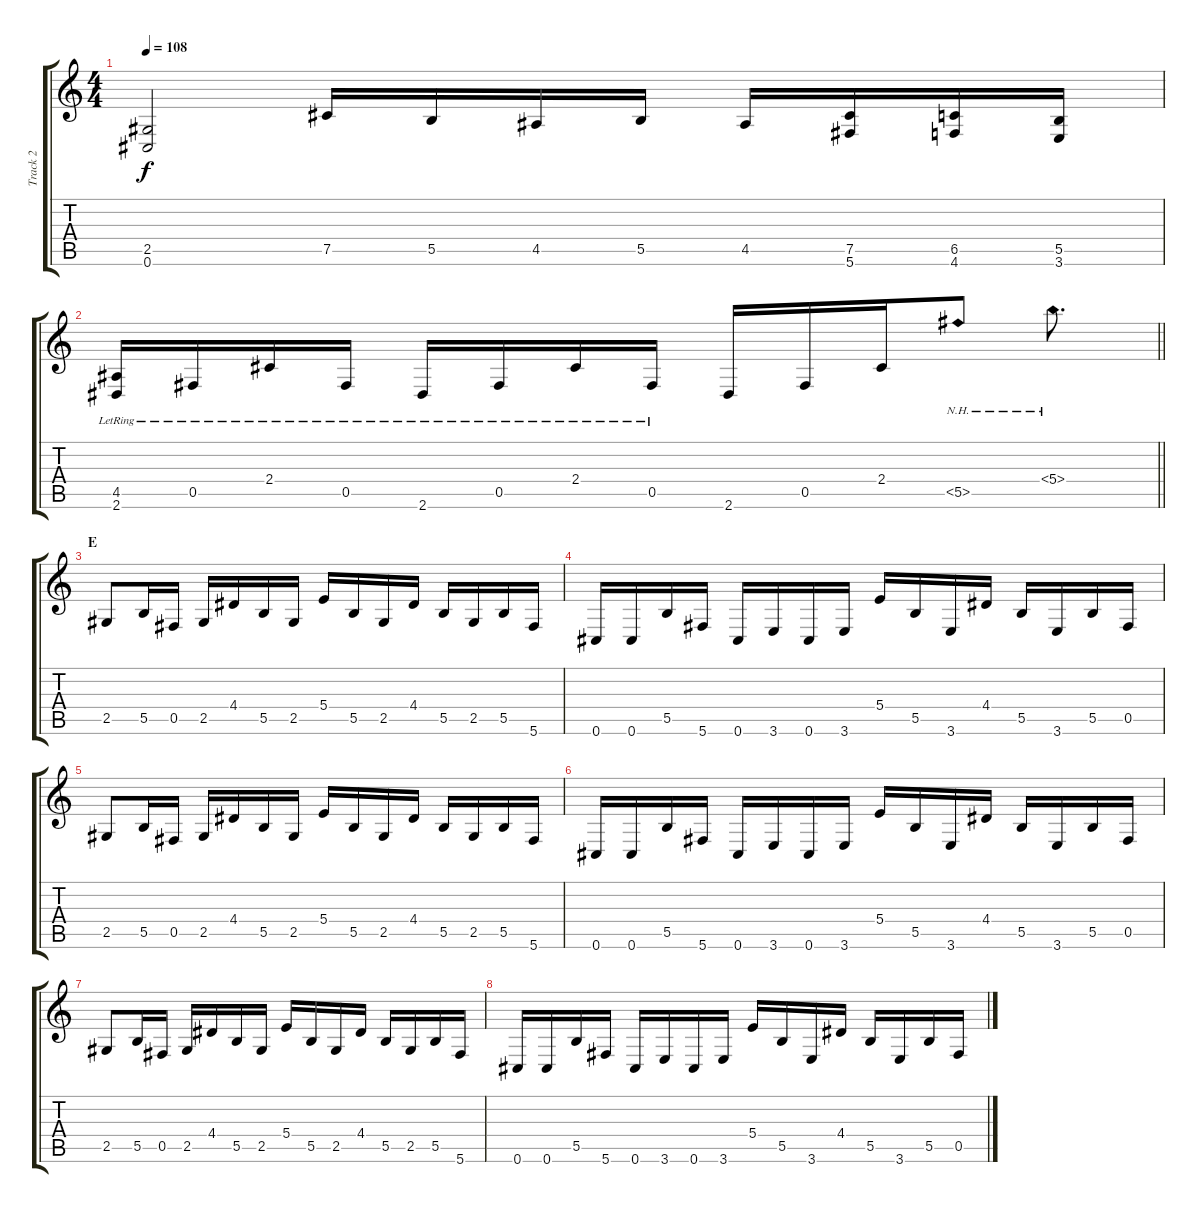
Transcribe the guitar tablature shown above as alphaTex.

\track ("Track 2" "Track 2") {instrument distortionguitar}
\staff {score tabs}
\tuning (Db4 Ab3 E3 B2 Gb2 Db2) {hide}
\ts (4 4)
\tempo 108
\clef g2
\ks c
(2.5 0.6).2{dy f} 7.5.16 5.5.16 4.5.16 5.5.16 4.5.16 (7.5 5.6).16 (6.5 4.6).16 (5.5 3.6).16 |
\barLineRight lightlight
(4.5 2.6{lr}).16 0.5{lr}.16 2.4{lr}.16 0.5{lr}.16 2.6{lr}.16 0.5{lr}.16 2.4{lr}.16 0.5{lr}.16 2.6.16 0.5.16 2.4.16 5.5{nh}.8 5.4{nh}.8{d} |
\section ("" "E")
2.5.8 5.5.16 0.5.16 2.5.16 4.4.16 5.5.16 2.5.16 5.4.16 5.5.16 2.5.16 4.4.16 5.5.16 2.5.16 5.5.16 5.6.16 |
0.6.16 0.6.16 5.5.16 5.6.16 0.6.16 3.6.16 0.6.16 3.6.16 5.4.16 5.5.16 3.6.16 4.4.16 5.5.16 3.6.16 5.5.16 0.5.16 |
2.5.8 5.5.16 0.5.16 2.5.16 4.4.16 5.5.16 2.5.16 5.4.16 5.5.16 2.5.16 4.4.16 5.5.16 2.5.16 5.5.16 5.6.16 |
0.6.16 0.6.16 5.5.16 5.6.16 0.6.16 3.6.16 0.6.16 3.6.16 5.4.16 5.5.16 3.6.16 4.4.16 5.5.16 3.6.16 5.5.16 0.5.16 |
2.5.8 5.5.16 0.5.16 2.5.16 4.4.16 5.5.16 2.5.16 5.4.16 5.5.16 2.5.16 4.4.16 5.5.16 2.5.16 5.5.16 5.6.16 |
0.6.16 0.6.16 5.5.16 5.6.16 0.6.16 3.6.16 0.6.16 3.6.16 5.4.16 5.5.16 3.6.16 4.4.16 5.5.16 3.6.16 5.5.16 0.5.16
